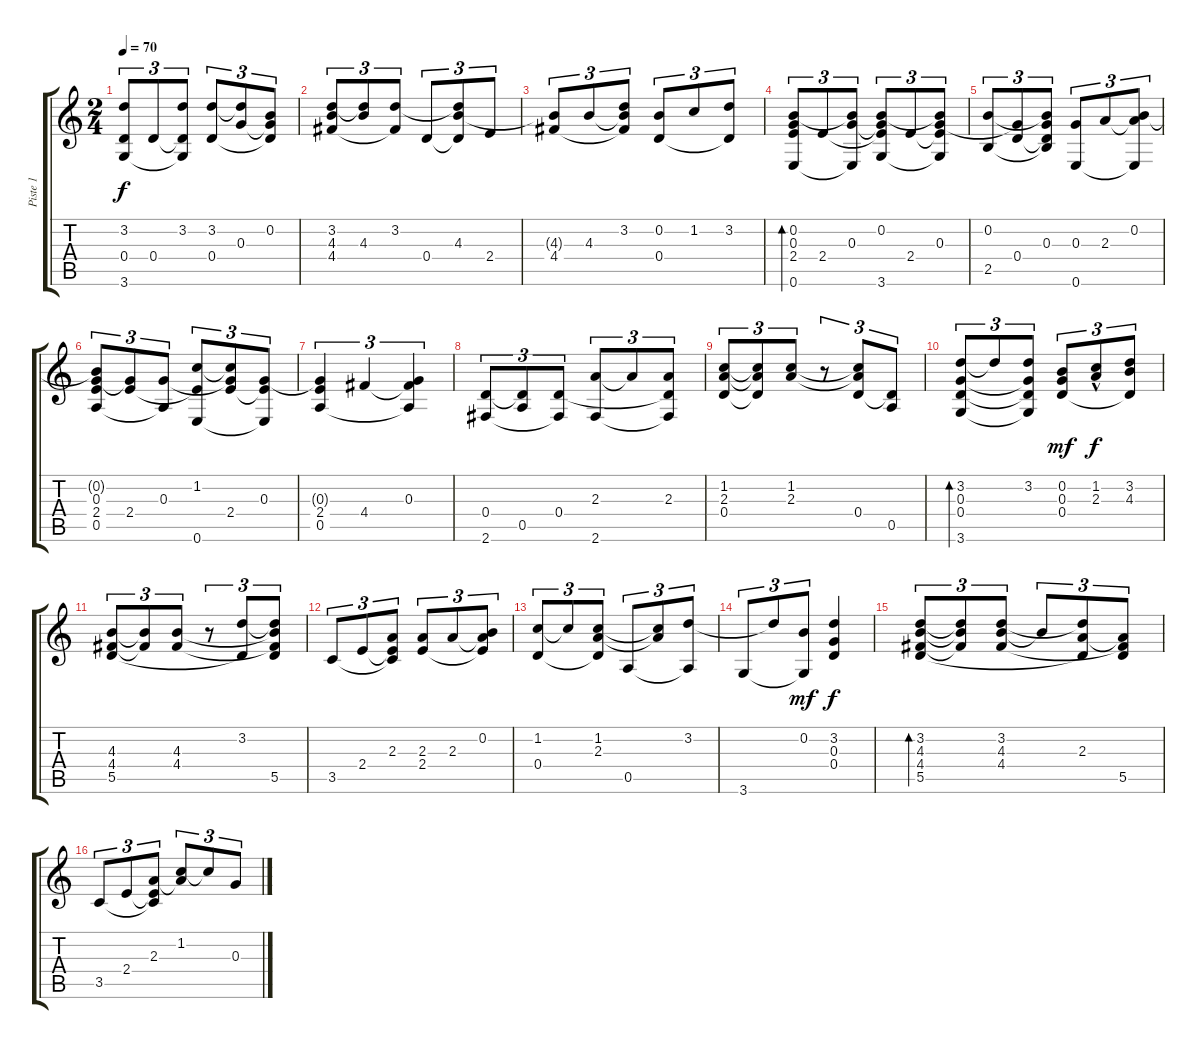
\track ("Piste 1" "Piste 1") {instrument acousticguitarsteel}
\staff {score tabs}
\tuning (E4 B3 G3 D3 A2 E2) {hide}
\ts (2 4)
\tempo 70
\clef g2
\ks c
(3.2{t} 0.4{t} 3.6).8{tu (3 2) dy f} 0.4.8{tu (3 2)} (3.2 0.4{t} 3.6{t}).8{tu (3 2)} (3.2 0.4).8{tu (3 2)} (3.2{t} 0.3).8{tu (3 2)} (0.2 0.3{t} 0.4{t}).8{tu (3 2)} |
(3.2 4.3 4.4).8{tu (3 2)} (3.2{t} 4.3).8{tu (3 2)} (3.2 4.4{t}).8{tu (3 2)} 0.4.8{tu (3 2)} (3.2{t} 4.3 0.4{t}).8{tu (3 2)} 2.4.8{tu (3 2)} |
(4.3{t} 4.4).8{tu (3 2)} 4.3.8{tu (3 2)} (3.2 4.3{t} 4.4{t}).8{tu (3 2)} (0.2 0.4).8{tu (3 2)} 1.2.8{tu (3 2)} (3.2 0.4{t}).8{tu (3 2)} |
(0.2 0.3 2.4 0.6).8{tu (3 2) bd 240} 2.4.8{tu (3 2)} (0.2{t} 0.3 0.6{t}).8{tu (3 2)} (0.2 0.3{t} 2.4{t} 3.6).8{tu (3 2)} 2.4.8{tu (3 2)} (0.2{t} 0.3 2.4{t} 3.6{t}).8{tu (3 2)} |
(0.2 2.5).8{tu (3 2)} (0.3{t} 0.4).8{tu (3 2)} (0.2{t} 0.3 0.4{t} 2.5{t}).8{tu (3 2)} (0.3 0.6).8{tu (3 2)} 2.3.8{tu (3 2)} (0.2 2.3{t} 0.6{t}).8{tu (3 2)} |
(0.2{t} 0.3 2.4 0.5).8{tu (3 2)} (0.3{t} 2.4).8{tu (3 2)} (0.3 0.5{t}).8{tu (3 2)} (1.2 2.4{t} 0.6).8{tu (3 2)} (1.2{t} 0.3{t} 2.4).8{tu (3 2)} (0.3 2.4{t} 0.6{t}).8{tu (3 2)} |
(0.3{t} 2.4 0.5).4{tu (3 2)} 4.4.4{tu (3 2)} (0.3 4.4{t} 0.5{t}).4{tu (3 2)} |
(0.4 2.6).8{tu (3 2)} (0.4{t} 0.5).8{tu (3 2)} (0.4 2.6{t}).8{tu (3 2)} (2.3 2.6).8{tu (3 2)} 2.3{t}.8{tu (3 2)} (2.3 0.4{t} 2.6{t}).8{tu (3 2)} |
(1.2 2.3 0.4).8{tu (3 2)} (1.2{t} 2.3{t} 0.4{t}).8{tu (3 2)} (1.2 2.3).8{tu (3 2)} r.8{tu (3 2)} (1.2{t} 2.3{t} 0.4).8{tu (3 2)} (0.4{t} 0.5).8{tu (3 2)} |
(3.2 0.3 0.4 3.6).8{tu (3 2) bd 240} 3.2{t}.8{tu (3 2)} (3.2 0.3{t} 0.4{t} 3.6{t}).8{tu (3 2)} (0.2 0.3 0.4).8{tu (3 2) dy mf} (1.2{hac} 2.3).8{tu (3 2) dy f} (3.2 4.3 0.4{t}).8{tu (3 2)} |
(4.3 4.4 5.5).8{tu (3 2)} (4.3{t} 4.4{t}).8{tu (3 2)} (4.3 4.4).8{tu (3 2)} r.8{tu (3 2)} (3.2 5.5{t}).8{tu (3 2)} (3.2{t} 4.3{t} 4.4{t} 5.5).8{tu (3 2)} |
3.5.8{tu (3 2)} 2.4.8{tu (3 2)} (2.3 2.4{t} 3.5{t}).8{tu (3 2)} (2.3 2.4).8{tu (3 2)} 2.3.8{tu (3 2)} (0.2 2.3{t} 2.4{t}).8{tu (3 2)} |
(1.2 0.4).8{tu (3 2)} 1.2{t}.8{tu (3 2)} (1.2 2.3 0.4{t}).8{tu (3 2)} 0.5.8{tu (3 2)} (1.2{t} 2.3{t}).8{tu (3 2)} (3.2 0.5{t}).8{tu (3 2)} |
3.6.8{tu (3 2)} 3.2{t}.8{tu (3 2)} (0.2 3.6{t}).8{tu (3 2) dy mf} (3.2 0.3 0.4).4{dy f} |
(3.2 4.3 4.4 5.5).8{tu (3 2) bd 240} (3.2{t} 4.3{t} 4.4{t}).8{tu (3 2)} (3.2 4.3 4.4).8{tu (3 2)} 4.3{t}.8{tu (3 2)} (3.2{t} 2.3 5.5{t}).8{tu (3 2)} (2.3{t} 4.4{t} 5.5).8{tu (3 2)} |
3.5.8{tu (3 2)} 2.4.8{tu (3 2)} (2.3 2.4{t} 3.5{t}).8{tu (3 2)} (1.2 2.3{t}).8{tu (3 2)} 1.2{t}.8{tu (3 2)} 0.3.8{tu (3 2)}
